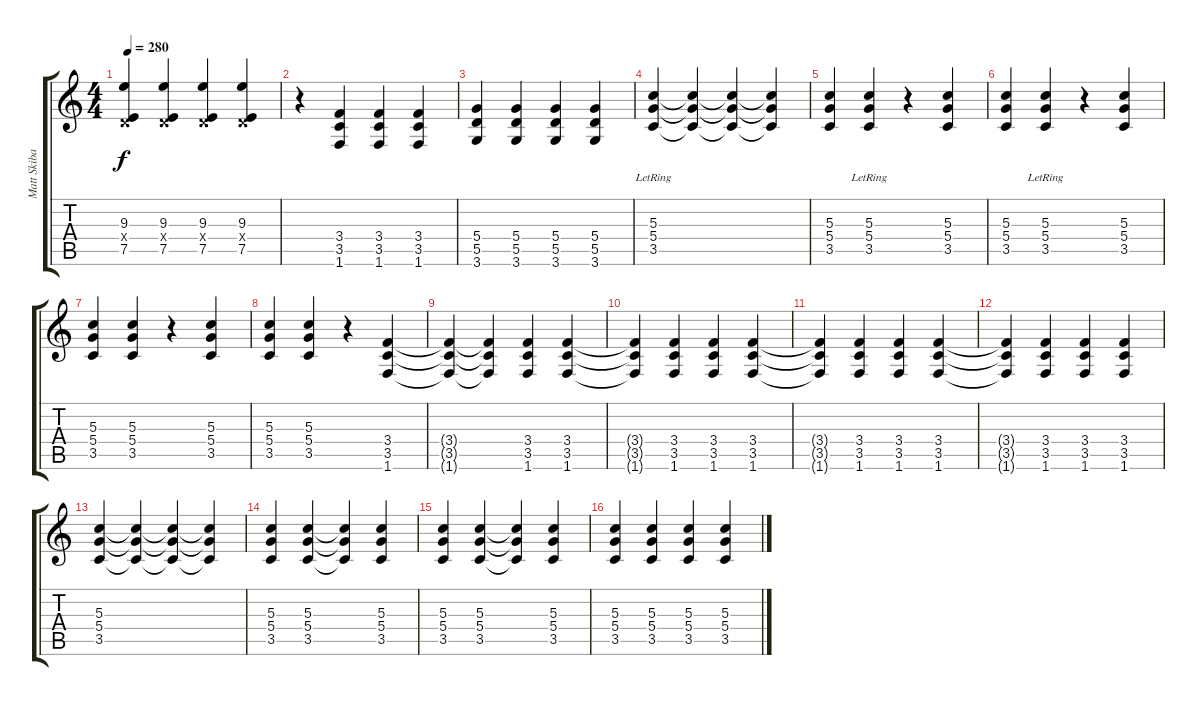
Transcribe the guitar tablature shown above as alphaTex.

\track ("Matt Skiba - Guitar" "Matt Skiba") {instrument distortionguitar}
\staff {score tabs}
\tuning (E4 B3 G3 D3 A2 E2) {hide}
\ts (4 4)
\tempo 280
\clef g2
\ks c
(9.3 0.4{x} 7.5).4{dy f} (9.3 0.4{x} 7.5).4 (9.3 0.4{x} 7.5).4 (9.3 0.4{x} 7.5).4 |
r.4 (3.4 3.5 1.6).4 (3.4 3.5 1.6).4 (3.4 3.5 1.6).4 |
(5.4 5.5 3.6).4 (5.4 5.5 3.6).4 (5.4 5.5 3.6).4 (5.4 5.5 3.6).4 |
(5.3{lr} 5.4{lr} 3.5{lr}).4 (5.3{t} 5.4{t} 3.5{t}).4 (5.3{t} 5.4{t} 3.5{t}).4 (5.3{t} 5.4{t} 3.5{t}).4 |
(5.3 5.4 3.5).4 (5.3{lr} 5.4{lr} 3.5{lr}).4 r.4 (5.3 5.4 3.5).4 |
(5.3 5.4 3.5).4 (5.3{lr} 5.4{lr} 3.5{lr}).4 r.4 (5.3 5.4 3.5).4 |
(5.3 5.4 3.5).4 (5.3 5.4 3.5).4 r.4 (5.3 5.4 3.5).4 |
(5.3 5.4 3.5).4 (5.3 5.4 3.5).4 r.4 (3.4 3.5 1.6).4 |
(3.4{t} 3.5{t} 1.6{t}).4 (3.4{t} 3.5{t} 1.6{t}).4 (3.4 3.5 1.6).4 (3.4 3.5 1.6).4 |
(3.4{t} 3.5{t} 1.6{t}).4 (3.4 3.5 1.6).4 (3.4 3.5 1.6).4 (3.4 3.5 1.6).4 |
(3.4{t} 3.5{t} 1.6{t}).4 (3.4 3.5 1.6).4 (3.4 3.5 1.6).4 (3.4 3.5 1.6).4 |
(3.4{t} 3.5{t} 1.6{t}).4 (3.4 3.5 1.6).4 (3.4 3.5 1.6).4 (3.4 3.5 1.6).4 |
(5.3 5.4 3.5).4 (5.3{t} 5.4{t} 3.5{t}).4 (5.3{t} 5.4{t} 3.5{t}).4 (5.3{t} 5.4{t} 3.5{t}).4 |
(5.3 5.4 3.5).4 (5.3 5.4 3.5).4 (5.3{t} 5.4{t} 3.5{t}).4 (5.3 5.4 3.5).4 |
(5.3 5.4 3.5).4 (5.3 5.4 3.5).4 (5.3{t} 5.4{t} 3.5{t}).4 (5.3 5.4 3.5).4 |
(5.3 5.4 3.5).4 (5.3 5.4 3.5).4 (5.3 5.4 3.5).4 (5.3 5.4 3.5).4
